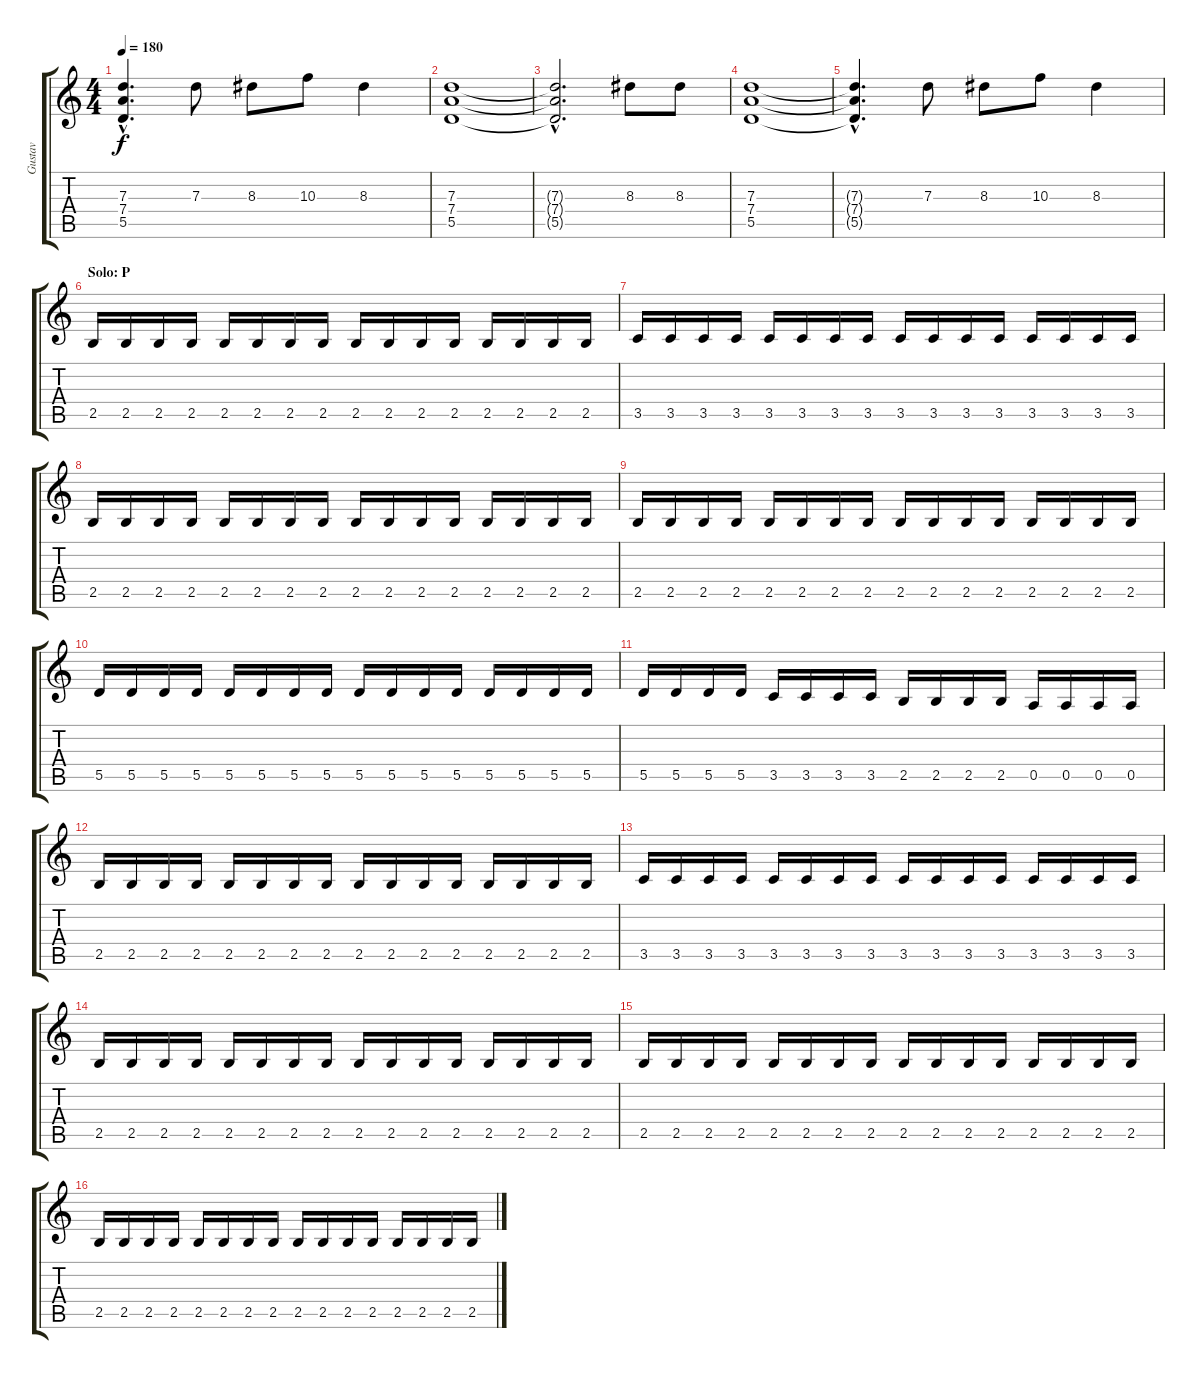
\track ("Gustav" "Gustav") {instrument distortionguitar}
\staff {score tabs}
\tuning (E4 B3 G3 D3 A2 E2) {hide}
\ts (4 4)
\tempo 180
\clef g2
\ks c
(7.3{hac t} 7.4{hac t} 5.5{hac t}).4{d dy f} 7.3.8 8.3.8 10.3.8 8.3.4 |
(7.3 7.4 5.5).1 |
(7.3{hac t} 7.4{hac t} 5.5{hac t}).2{d} 8.3.8 8.3.8 |
(7.3 7.4 5.5).1 |
(7.3{hac t} 7.4{hac t} 5.5{hac t}).4{d} 7.3.8 8.3.8 10.3.8 8.3.4 |
\section ("" "Solo: P")
2.5.16 2.5.16 2.5.16 2.5.16 2.5.16 2.5.16 2.5.16 2.5.16 2.5.16 2.5.16 2.5.16 2.5.16 2.5.16 2.5.16 2.5.16 2.5.16 |
3.5.16 3.5.16 3.5.16 3.5.16 3.5.16 3.5.16 3.5.16 3.5.16 3.5.16 3.5.16 3.5.16 3.5.16 3.5.16 3.5.16 3.5.16 3.5.16 |
2.5.16 2.5.16 2.5.16 2.5.16 2.5.16 2.5.16 2.5.16 2.5.16 2.5.16 2.5.16 2.5.16 2.5.16 2.5.16 2.5.16 2.5.16 2.5.16 |
2.5.16 2.5.16 2.5.16 2.5.16 2.5.16 2.5.16 2.5.16 2.5.16 2.5.16 2.5.16 2.5.16 2.5.16 2.5.16 2.5.16 2.5.16 2.5.16 |
5.5.16 5.5.16 5.5.16 5.5.16 5.5.16 5.5.16 5.5.16 5.5.16 5.5.16 5.5.16 5.5.16 5.5.16 5.5.16 5.5.16 5.5.16 5.5.16 |
5.5.16 5.5.16 5.5.16 5.5.16 3.5.16 3.5.16 3.5.16 3.5.16 2.5.16 2.5.16 2.5.16 2.5.16 0.5.16 0.5.16 0.5.16 0.5.16 |
2.5.16 2.5.16 2.5.16 2.5.16 2.5.16 2.5.16 2.5.16 2.5.16 2.5.16 2.5.16 2.5.16 2.5.16 2.5.16 2.5.16 2.5.16 2.5.16 |
3.5.16 3.5.16 3.5.16 3.5.16 3.5.16 3.5.16 3.5.16 3.5.16 3.5.16 3.5.16 3.5.16 3.5.16 3.5.16 3.5.16 3.5.16 3.5.16 |
2.5.16 2.5.16 2.5.16 2.5.16 2.5.16 2.5.16 2.5.16 2.5.16 2.5.16 2.5.16 2.5.16 2.5.16 2.5.16 2.5.16 2.5.16 2.5.16 |
2.5.16 2.5.16 2.5.16 2.5.16 2.5.16 2.5.16 2.5.16 2.5.16 2.5.16 2.5.16 2.5.16 2.5.16 2.5.16 2.5.16 2.5.16 2.5.16 |
2.5.16 2.5.16 2.5.16 2.5.16 2.5.16 2.5.16 2.5.16 2.5.16 2.5.16 2.5.16 2.5.16 2.5.16 2.5.16 2.5.16 2.5.16 2.5.16
